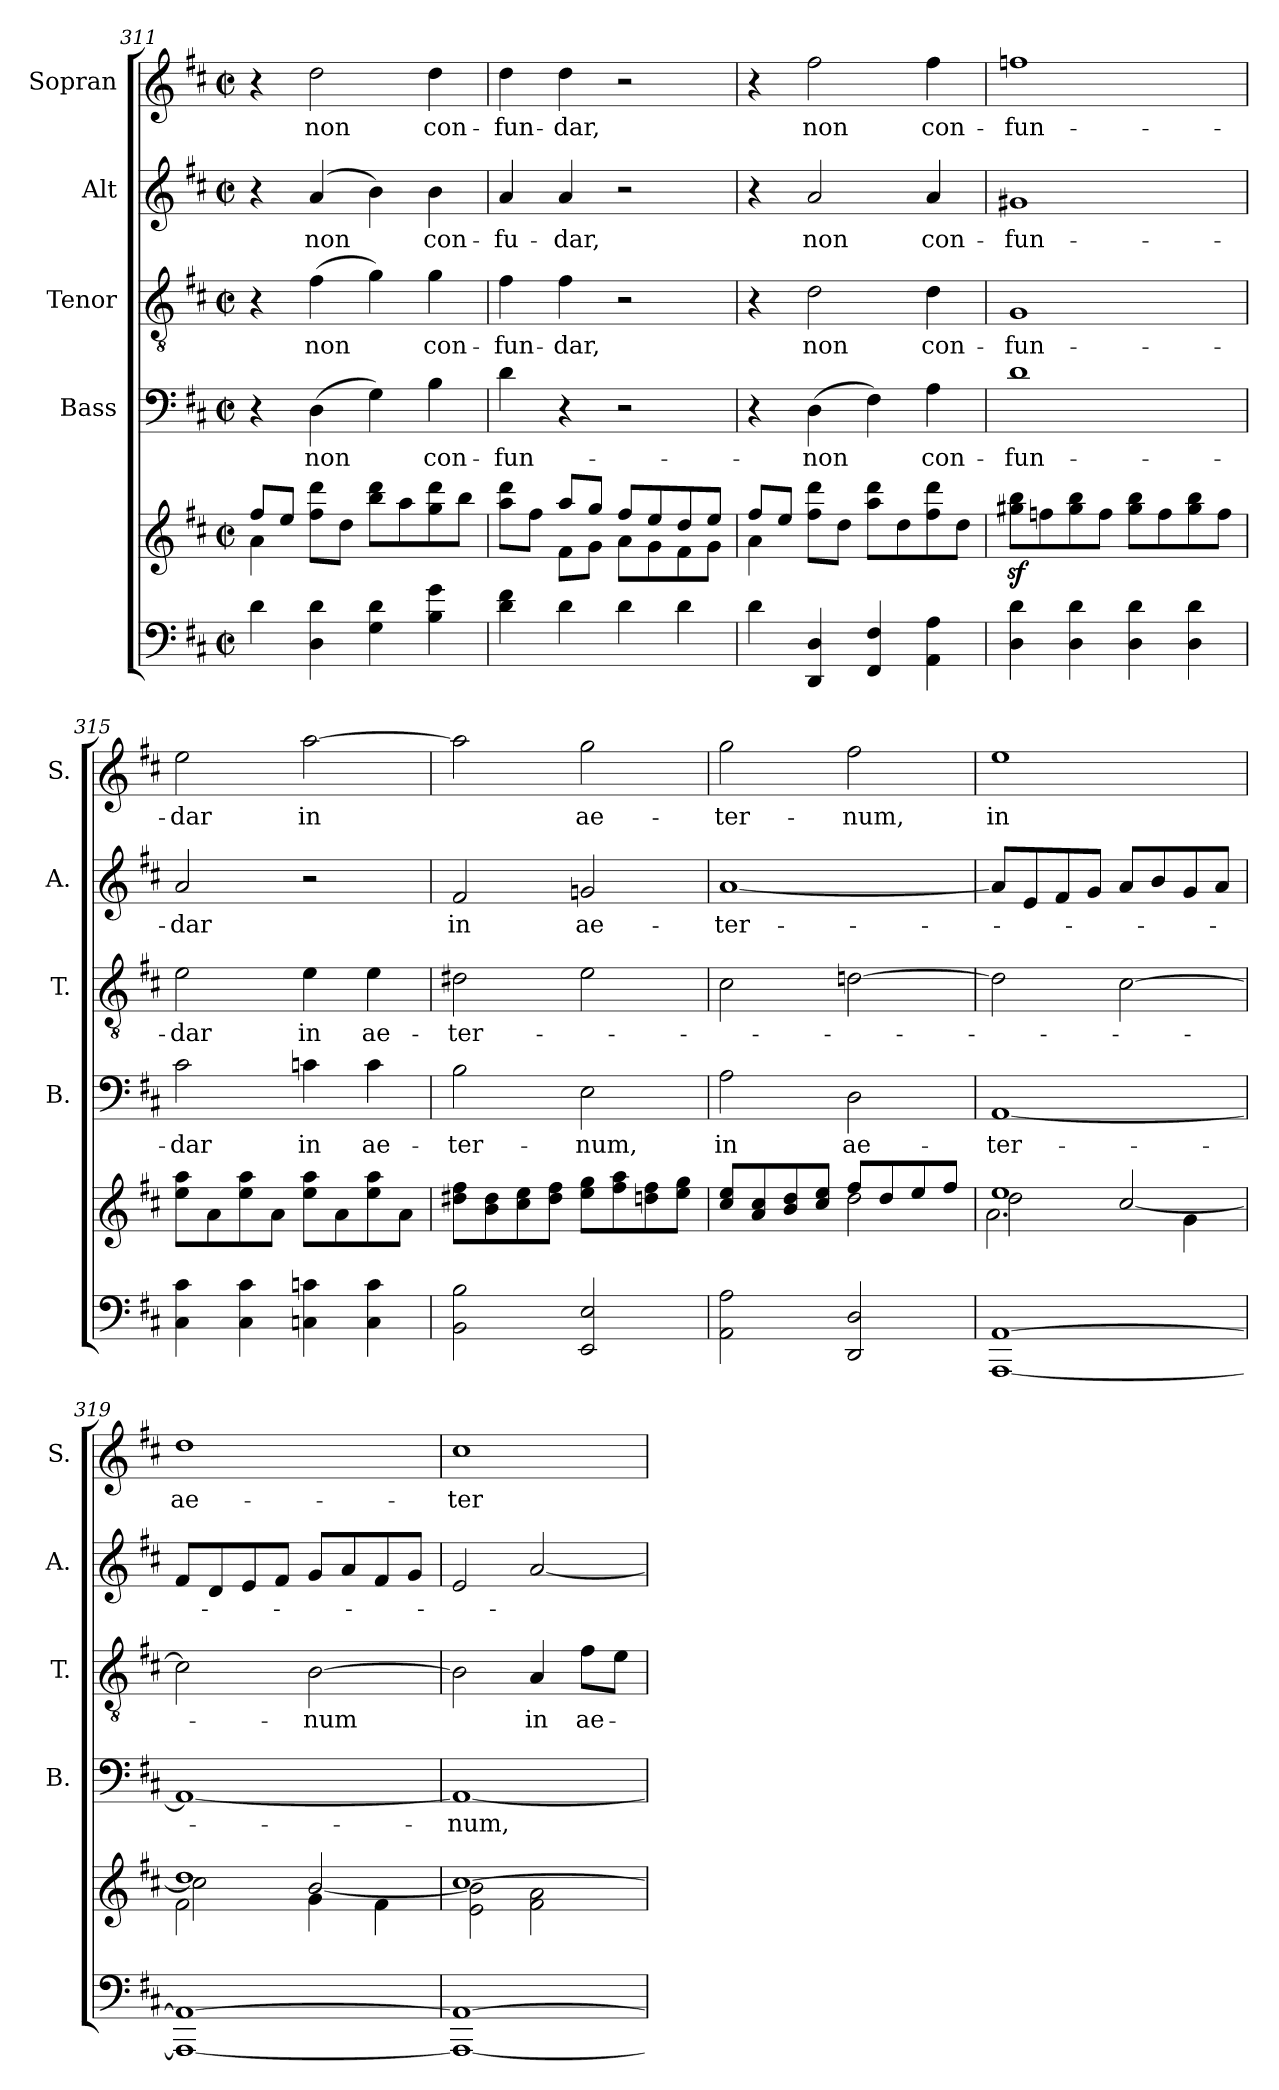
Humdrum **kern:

**kern	**kern	**kern	**text	**kern	**text	**kern	**text	**kern	**text
*part5	*part5	*part4	*part4	*part3	*part3	*part2	*part2	*part1	*part1
*staff6	*staff5	*staff4	*staff4	*staff3	*staff3	*staff2	*staff2	*staff1	*staff1
*	*	*I"Bass	*	*I"Tenor	*	*I"Alt	*	*I"Sopran	*
*	*	*I'B.	*	*I'T.	*	*I'A.	*	*I'S.	*
*clefF4	*clefG2	*clefF4	*	*clefGv2	*	*clefG2	*	*clefG2	*
*k[f#c#]	*k[f#c#]	*k[f#c#]	*	*k[f#c#]	*	*k[f#c#]	*	*k[f#c#]	*
*D:	*D:	*D:	*	*D:	*	*D:	*	*D:	*
*M2/2	*M2/2	*M2/2	*	*M2/2	*	*M2/2	*	*M2/2	*
*met(c|)	*met(c|)	*met(c|)	*	*met(c|)	*	*met(c|)	*	*met(c|)	*
=311	=311	=311	=311	=311	=311	=311	=311	=311	=311
*	*^	*	*	*	*	*	*	*	*
4d\	8ff#/L	4a\	4r	.	4r	.	4r	.	4r	.
.	8ee/J	.	.	.	.	.	.	.	.	.
!	!	!	!	!LO:LY:b	!	!LO:LY:b	!	!LO:LY:b	!	!LO:LY:b
4D\ 4d\	8ff#\ 8ddd\L	2.ryy	(>4D\	non	(>4f#\	non	(4a/	non	2dd\	non
.	8dd\J	.	.	.	.	.	.	.	.	.
4G\ 4d\	8bb\ 8ddd\L	.	4G\)	.	4g\)	.	4b\)	.	.	.
.	8aa\	.	.	.	.	.	.	.	.	.
!	!	!	!	!LO:LY:b	!	!LO:LY:b	!	!LO:LY:b	!	!LO:LY:b
4B\ 4g\	8gg\ 8ddd\	.	4B\	con-	4g\	con-	4b\	con-	4dd\	con-
.	8bb\J	.	.	.	.	.	.	.	.	.
!!LO:PB:g=z
=312	=312	=312	=312	=312	=312	=312	=312	=312	=312	=312
!	!	!	!	!LO:LY:b	!	!LO:LY:b	!	!LO:LY:b	!	!LO:LY:b
4d\ 4f#\	8aa\ 8ddd\L	4ryy	4d\	-fun-	4f#\	-fun-	4a/	-fu-	4dd\	-fun-
.	8ff#\J	.	.	.	.	.	.	.	.	.
!	!	!	!	!LO:LY:b	!	!LO:LY:b	!	!LO:LY:b	!	!LO:LY:b
4d\	8aa/L	8f#\L	4r	-dar,	4f#\	-dar,	4a/	-dar,	4dd\	-dar,
.	8gg/J	8g\J	.	.	.	.	.	.	.	.
4d\	8ff#/L	8a\L	2r	.	2r	.	2r	.	2r	.
.	8ee/	8g\	.	.	.	.	.	.	.	.
4d\	8dd/	8f#\	.	.	.	.	.	.	.	.
.	8ee/J	8g\J	.	.	.	.	.	.	.	.
=313	=313	=313	=313	=313	=313	=313	=313	=313	=313	=313
4d\	8ff#/L	4a\	4r	.	4r	.	4r	.	4r	.
.	8ee/J	.	.	.	.	.	.	.	.	.
!	!	!	!	!LO:LY:b	!	!LO:LY:b	!	!LO:LY:b	!	!LO:LY:b
4DD/ 4D/	8ff#\ 8ddd\L	2.ryy	(>4D\	non	2d\	non	2a/	non	2ff#\	non
.	8dd\J	.	.	.	.	.	.	.	.	.
4FF#/ 4F#/	8aa\ 8ddd\L	.	4F#\)	.	.	.	.	.	.	.
.	8dd\	.	.	.	.	.	.	.	.	.
!	!	!	!	!LO:LY:b	!	!LO:LY:b	!	!LO:LY:b	!	!LO:LY:b
4AA\ 4A\	8ff#\ 8ddd\	.	4A\	con-	4d\	con-	4a/	con-	4ff#\	con-
.	8dd\J	.	.	.	.	.	.	.	.	.
*	*v	*v	*	*	*	*	*	*	*	*
=314	=314	=314	=314	=314	=314	=314	=314	=314	=314
!	!	!	!LO:LY:b	!	!LO:LY:b	!	!LO:LY:b	!	!LO:LY:b
4D\ 4d\	8gg#X\z< 8bb\z<L	1d	-fun-	1G	-fun-	1g#X	-fun-	1ffn	-fun-
.	8ffn\	.	.	.	.	.	.	.	.
4D\ 4d\	8gg#\ 8bb\	.	.	.	.	.	.	.	.
.	8ff\J	.	.	.	.	.	.	.	.
4D\ 4d\	8gg#\ 8bb\L	.	.	.	.	.	.	.	.
.	8ff\	.	.	.	.	.	.	.	.
4D\ 4d\	8gg#\ 8bb\	.	.	.	.	.	.	.	.
.	8ff\J	.	.	.	.	.	.	.	.
=315	=315	=315	=315	=315	=315	=315	=315	=315	=315
!	!	!	!LO:LY:b	!	!LO:LY:b	!	!LO:LY:b	!	!LO:LY:b
4C#\ 4c#\	8ee\ 8aa\L	2c#\	-dar	2e\	-dar	2a/	-dar	2ee\	-dar
.	8a\	.	.	.	.	.	.	.	.
4C#\ 4c#\	8ee\ 8aa\	.	.	.	.	.	.	.	.
.	8a\J	.	.	.	.	.	.	.	.
!	!	!	!LO:LY:b	!	!LO:LY:b	!	!	!	!LO:LY:b
4Cn\ 4cn\	8ee\ 8aa\L	4cn\	in	4e\	in	2r	.	[2aa\	in
.	8a\	.	.	.	.	.	.	.	.
!	!	!	!LO:LY:b	!	!LO:LY:b	!	!	!	!
4C\ 4c\	8ee\ 8aa\	4c\	ae-	4e\	ae-	.	.	.	.
.	8a\J	.	.	.	.	.	.	.	.
=316	=316	=316	=316	=316	=316	=316	=316	=316	=316
!	!	!	!LO:LY:b	!	!LO:LY:b	!	!LO:LY:b	!	!
2BB\ 2B\	8dd#X\ 8ff#\L	2B\	-ter-	2d#X\	-ter-	2f#/	in	2aa\]	.
.	8b\ 8dd#\	.	.	.	.	.	.	.	.
.	8cc#\ 8ee\	.	.	.	.	.	.	.	.
.	8dd#\ 8ff#\J	.	.	.	.	.	.	.	.
!	!	!	!LO:LY:b	!	!	!	!LO:LY:b	!	!LO:LY:b
2EE/ 2E/	8ee\ 8gg\L	2E\	-num,	2e\	.	2gn/	ae-	2gg\	ae-
.	8ff#\ 8aa\	.	.	.	.	.	.	.	.
.	8ddn\ 8ff#\	.	.	.	.	.	.	.	.
.	8ee\ 8gg\J	.	.	.	.	.	.	.	.
!!LO:LB:g=z
=317	=317	=317	=317	=317	=317	=317	=317	=317	=317
*	*^	*	*	*	*	*	*	*	*
!	!	!	!	!LO:LY:b	!	!	!	!LO:LY:b	!	!LO:LY:b
2AA\ 2A\	8cc#/ 8ee/L	2ryy	2A\	in	2c#\	.	[1a	-ter-	2gg\	-ter-
.	8a/ 8cc#/	.	.	.	.	.	.	.	.	.
.	8b/ 8dd/	.	.	.	.	.	.	.	.	.
.	8cc#/ 8ee/J	.	.	.	.	.	.	.	.	.
!	!	!	!	!LO:LY:b	!	!	!	!	!	!LO:LY:b
2DD/ 2D/	8ff#/L	2dd\	2D\	ae-	[2dn\	.	.	.	2ff#\	-num,
.	8dd/	.	.	.	.	.	.	.	.	.
.	8ee/	.	.	.	.	.	.	.	.	.
.	8ff#/J	.	.	.	.	.	.	.	.	.
=318	=318	=318	=318	=318	=318	=318	=318	=318	=318	=318
*	*	*^	*	*	*	*	*	*	*	*
!	!	!	!	!	!LO:LY:b	!	!	!	!	!	!LO:LY:b
[1AAA [1AA	1ee	2dd\	2.a\	[1AA	-ter-	2d\]	.	8a/L]	.	1ee	in
.	.	.	.	.	.	.	.	8e/	.	.	.
.	.	.	.	.	.	.	.	8f#/	.	.	.
.	.	.	.	.	.	.	.	8g/J	.	.	.
.	.	[>2cc#/	.	.	.	[2c#\	.	8a/L	.	.	.
.	.	.	.	.	.	.	.	8b/	.	.	.
.	.	.	4g\	.	.	.	.	8g/	.	.	.
.	.	.	.	.	.	.	.	8a/J	.	.	.
=319	=319	=319	=319	=319	=319	=319	=319	=319	=319	=319	=319
!	!	!	!	!	!	!	!	!	!	!	!LO:LY:b
1AAA_ 1AA_	1dd	2cc#\]	2f#\	1AA_	.	2c#\]	.	8f#/L	.	1dd	ae-
.	.	.	.	.	.	.	.	8d/	.	.	.
.	.	.	.	.	.	.	.	8e/	.	.	.
.	.	.	.	.	.	.	.	8f#/J	.	.	.
!	!	!	!	!	!	!	!LO:LY:b	!	!	!	!
.	.	[>2b/	4g\	.	.	[2B\	-num	8g/L	.	.	.
.	.	.	.	.	.	.	.	8a/	.	.	.
.	.	.	4f#\	.	.	.	.	8f#/	.	.	.
.	.	.	.	.	.	.	.	8g/J	.	.	.
*	*	*v	*v	*	*	*	*	*	*	*	*
=320	=320	=320	=320	=320	=320	=320	=320	=320	=320	=320
!	!	!	!	!LO:LY:b	!	!	!	!	!	!LO:LY:b
1AAA_ 1AA_	[>1cc#	2e\ 2b\]	1AA_	-num,	2B\]	.	2e/	.	1cc#	-ter-
!	!	!	!	!	!	!LO:LY:b	!	!	!	!
.	.	2f#\ 2a\	.	.	4A/	in	[2a/	.	.	.
!	!	!	!	!	!	!LO:LY:b	!	!	!	!
.	.	.	.	.	8f#\L	ae-	.	.	.	.
.	.	.	.	.	8e\J	.	.	.	.	.
*	*v	*v	*	*	*	*	*	*	*	*
=	=	=	=	=	=	=	=	=	=
*-	*-	*-	*-	*-	*-	*-	*-	*-	*-
